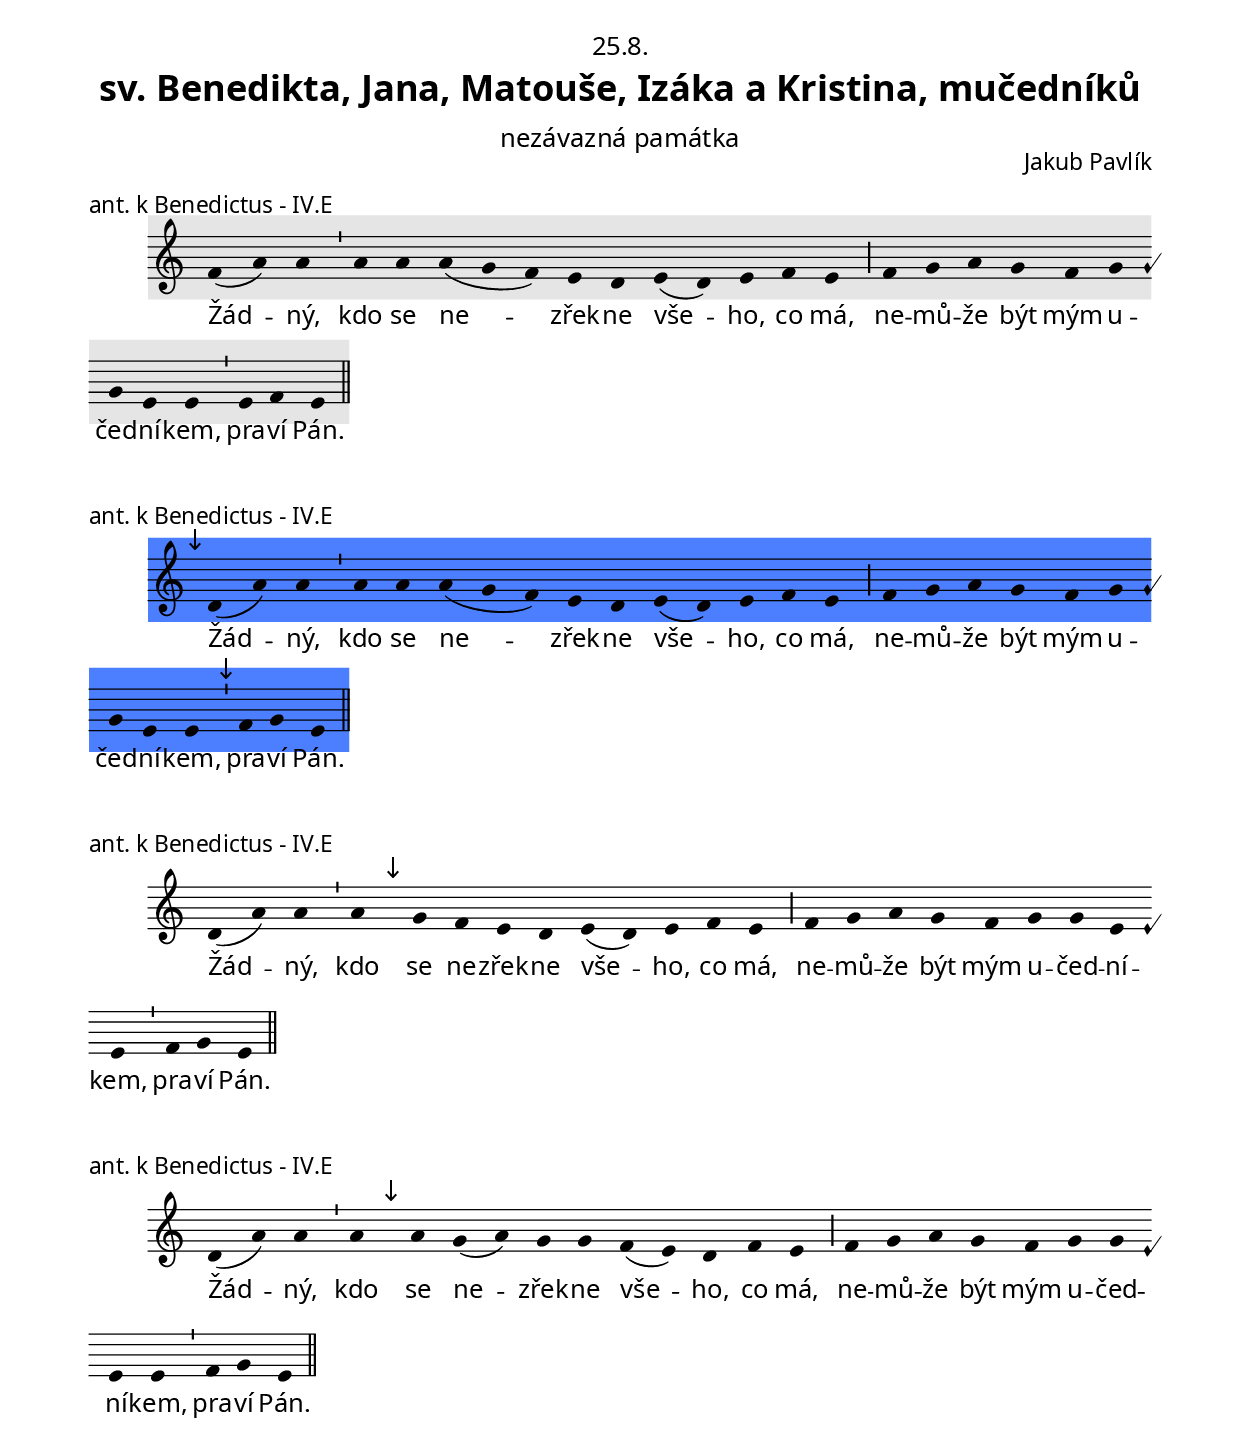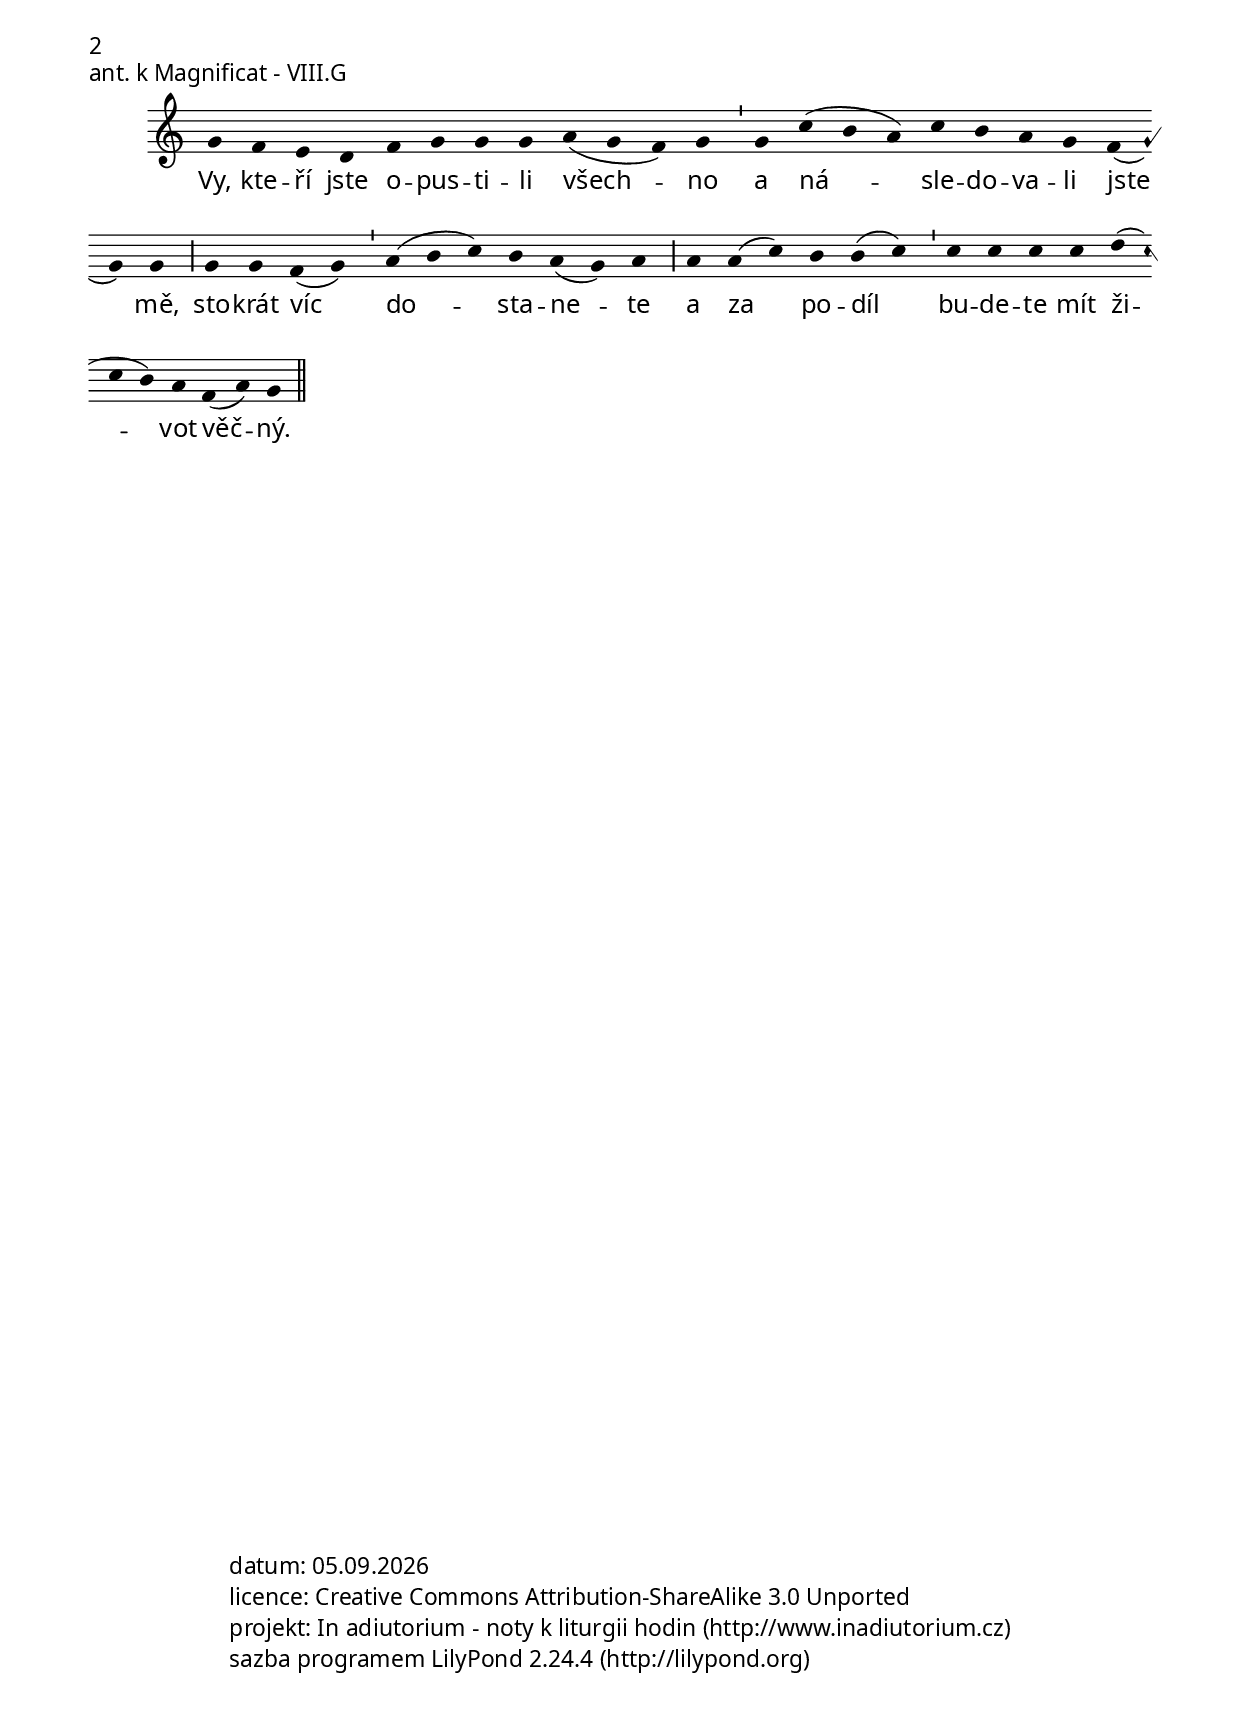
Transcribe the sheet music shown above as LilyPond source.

\version "2.15.40"

\include "../spolecne.ly"
\include "../dilyresponsorii.ly"

\header {
  title = \markup\titleSvatek
            "sv. Benedikta, Jana, Matouše, Izáka a Kristina, mučedníků"
            "nezávazná památka"
            25.8.
  composer = "Jakub Pavlík"
}

\score {
  \relative c' {
    \zvyraznovacSedy
    \choralniRezim
    f4( a) a \barMin a a a( g f) e d e( d) e f e \barMaior
    f g a g f g g e e \barMin e f e \barFinalis
  }
  \addlyrics {
    Žád -- ný, kdo se ne -- zřek -- ne vše -- ho, co má,
    ne -- mů -- že být mým u -- čed -- ní -- kem, pra -- ví Pán.
  }
  \header {
    quid = "ant. k Benedictus"
    modus = "IV"
    differentia = "E"
    psalmus = ""
    id = "aben"
    piece = \markup {\sestavTitulekBezZalmu}
  }
}

\score {
  \relative c' {
    \zvyraznovacModry
    \choralniRezim
    \mark\sipka d4( a') a \barMin a a a( g f) e d e( d) e f e \barMaior
    f g a g f g g e e \barMin \mark\sipka f g e \barFinalis
  }
  \addlyrics {
    Žád -- ný, kdo se ne -- zřek -- ne vše -- ho, co má,
    ne -- mů -- že být mým u -- čed -- ní -- kem, pra -- ví Pán.
  }
  \header {
    quid = "ant. k Benedictus"
    modus = "IV"
    differentia = "E"
    psalmus = ""
    id = "aben"
    piece = \markup {\sestavTitulekBezZalmu}
  }
}

\score {
  \relative c' {
    \choralniRezim
    d4( a') a \barMin a \mark\sipka g f e d e( d) e f e \barMaior
    f g a g f g g e e \barMin f g e \barFinalis
  }
  \addlyrics {
    Žád -- ný, kdo se ne -- zřek -- ne vše -- ho, co má,
    ne -- mů -- že být mým u -- čed -- ní -- kem, pra -- ví Pán.
  }
  \header {
    quid = "ant. k Benedictus"
    modus = "IV"
    differentia = "E"
    psalmus = ""
    id = "aben"
    piece = \markup {\sestavTitulekBezZalmu}
  }
}

\score {
  \relative c' {
    \choralniRezim
    d4( a') a \barMin a \mark\sipka a g( a) g g f( e) d f e \barMaior
    f g a g f g g e e \barMin f g e \barFinalis
  }
  \addlyrics {
    Žád -- ný, kdo se ne -- zřek -- ne vše -- ho, co má,
    ne -- mů -- že být mým u -- čed -- ní -- kem, pra -- ví Pán.
  }
  \header {
    quid = "ant. k Benedictus"
    modus = "IV"
    differentia = "E"
    psalmus = ""
    id = "aben"
    piece = \markup {\sestavTitulekBezZalmu}
  }
}

\pageBreak

\score {
  \relative c'' {
    \choralniRezim
    g f e d f g g g a( g f) g \barMin
    g c( b a) c b a g f( g) g \barMaior
    g g f( g) \barMin a( b c) b a( g) a \barMaior
    a a( c) b b( c) \barMin c c c c d( c b) a f( a) g \barFinalis
  }
  \addlyrics {
    Vy, kte -- ří jste o -- pus -- ti -- li všech -- no
    a ná -- sle -- do -- va -- li jste mě,
    sto -- krát víc do -- sta -- ne -- te
    a za po -- díl bu -- de -- te mít ži -- vot věč -- ný.
  }
  \header {
    quid = "ant. k Magnificat"
    modus = "VIII"
    differentia = "G"
    psalmus = ""
    id = "amag"
    piece = \markup {\sestavTitulekBezZalmu}
  }
}